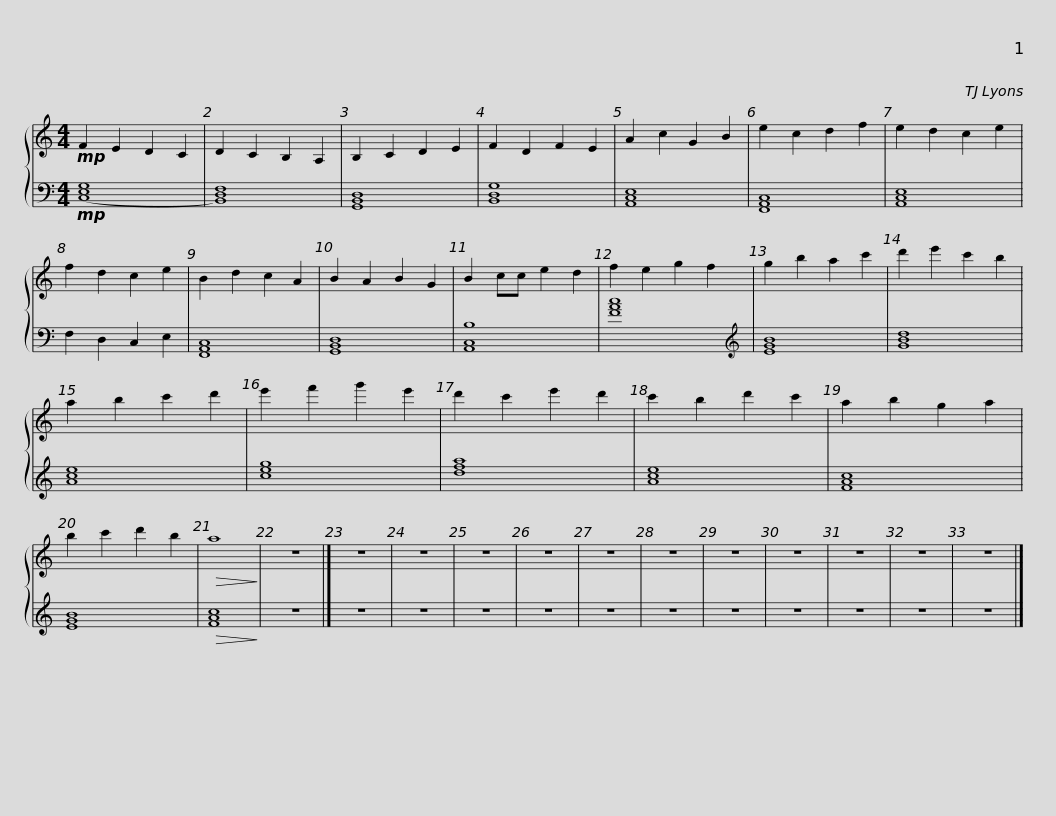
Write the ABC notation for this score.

X:1
%%score { 1 | 2 }
L:1/8
M:4/4
I:linebreak $
K:C
V:1 treble
V:2 bass
V:1
!mp! F2 E2 D2 C2 | D2 C2 B,2 A,2 | B,2 C2 D2 E2 | F2 D2 F2 E2 | A2 c2 G2 B2 | %5
 e2 c2 d2 f2 | e2 d2 c2 e2 | f2 d2 c2 e2 | B2 d2 c2 A2 |$ B2 A2 B2 G2 | %10
 B2 cc e2 d2 | f2 e2 g2 f2 | g2 b2 a2 c'2 | d'2 e'2 c'2 b2 | a2 b2 c'2 d'2 | %15
 e'2 f'2 g'2 e'2 | d'2 c'2 e'2 d'2 |$ c'2 b2 d'2 c'2 | a2 b2 g2 a2 | b2 c'2 d'2 b2 | %20
!>(! a8!>)! | z8 |] z8 | z8 | z8 | %25
 z8 | z8 | z8 | z8 | z8 | %30
 z8 |$ z8 | z8 |] %33
V:2
!mp! ([C,E,G,]8 | [B,,D,F,]8) | [G,,B,,D,]8 | [B,,D,G,]8 | [A,,C,E,]8 | %5
 [F,,A,,C,]8 | [A,,C,E,]8 | F,2 D,2 C,2 E,2 | [F,,A,,C,]8 |$ [G,,B,,D,]8 | %10
 [A,,C,B,]8 | [FAc]8 |[K:treble] [EGB]8 | [GBd]8 | [Ace]8 | %15
 [ceg]8 | [dfa]8 |$ [Ace]8 | [FAc]8 | [EGB]8 | %20
!>(! [FAc]8!>)! | z8 |] z8 | z8 | z8 | %25
 z8 | z8 | z8 | z8 | z8 | %30
 z8 |$ z8 | z8 |] %33
